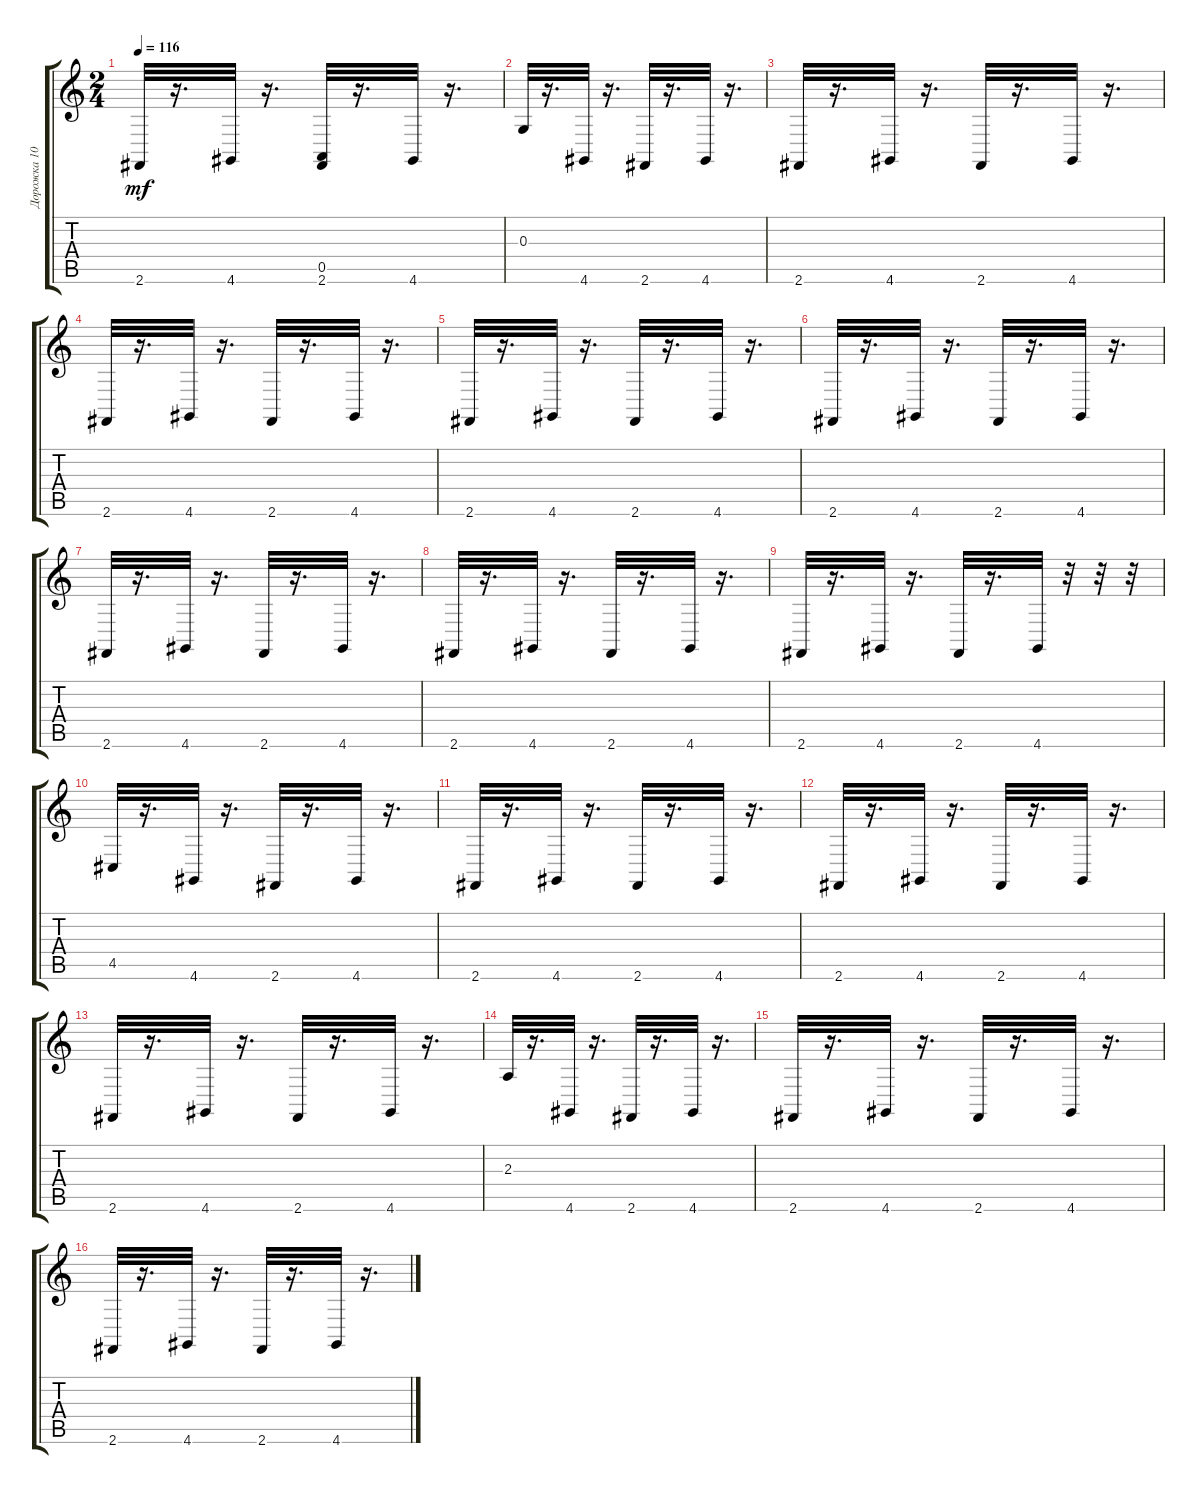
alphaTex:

\track ("Дорожка 10" "Дорожка 10") {instrument acousticgrandpiano}
\staff {score tabs}
\tuning (E4 B3 G3 D3 A2 E2) {hide}
\ts (2 4)
\tempo 116
\clef g2
\ks c
2.6.32{dy mf} r.16{d} 4.6.32 r.16{d} (0.5 2.6).32 r.16{d} 4.6.32 r.16{d} |
0.3.32 r.16{d} 4.6.32 r.16{d} 2.6.32 r.16{d} 4.6.32 r.16{d} |
2.6.32 r.16{d} 4.6.32 r.16{d} 2.6.32 r.16{d} 4.6.32 r.16{d} |
2.6.32 r.16{d} 4.6.32 r.16{d} 2.6.32 r.16{d} 4.6.32 r.16{d} |
2.6.32 r.16{d} 4.6.32 r.16{d} 2.6.32 r.16{d} 4.6.32 r.16{d} |
2.6.32 r.16{d} 4.6.32 r.16{d} 2.6.32 r.16{d} 4.6.32 r.16{d} |
2.6.32 r.16{d} 4.6.32 r.16{d} 2.6.32 r.16{d} 4.6.32 r.16{d} |
2.6.32 r.16{d} 4.6.32 r.16{d} 2.6.32 r.16{d} 4.6.32 r.16{d} |
2.6.32 r.16{d} 4.6.32 r.16{d} 2.6.32 r.16{d} 4.6.32 r.32 r.32 r.32 |
4.5.32 r.16{d} 4.6.32 r.16{d} 2.6.32 r.16{d} 4.6.32 r.16{d} |
2.6.32 r.16{d} 4.6.32 r.16{d} 2.6.32 r.16{d} 4.6.32 r.16{d} |
2.6.32 r.16{d} 4.6.32 r.16{d} 2.6.32 r.16{d} 4.6.32 r.16{d} |
2.6.32 r.16{d} 4.6.32 r.16{d} 2.6.32 r.16{d} 4.6.32 r.16{d} |
2.3.32 r.16{d} 4.6.32 r.16{d} 2.6.32 r.16{d} 4.6.32 r.16{d} |
2.6.32 r.16{d} 4.6.32 r.16{d} 2.6.32 r.16{d} 4.6.32 r.16{d} |
2.6.32 r.16{d} 4.6.32 r.16{d} 2.6.32 r.16{d} 4.6.32 r.16{d}
